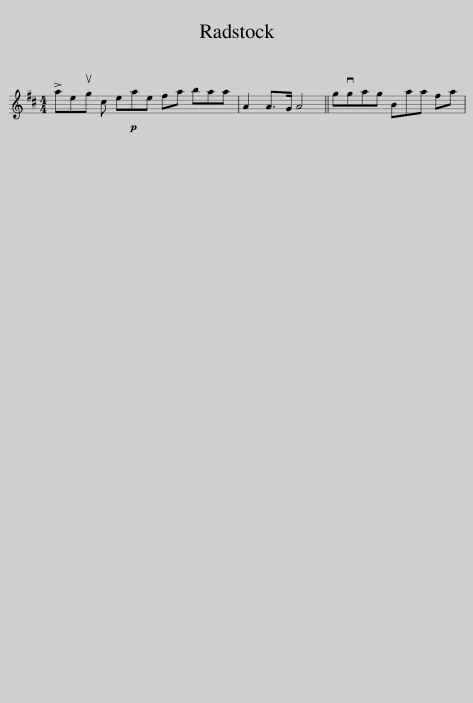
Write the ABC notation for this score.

X:1
L:1/8
M:4/4
I:linebreak $
K:D
V:1 treble
V:1
 !>!aeug c e!p!ae fa baa | A2 A>G A4 || gvgag Baa fa | %3
